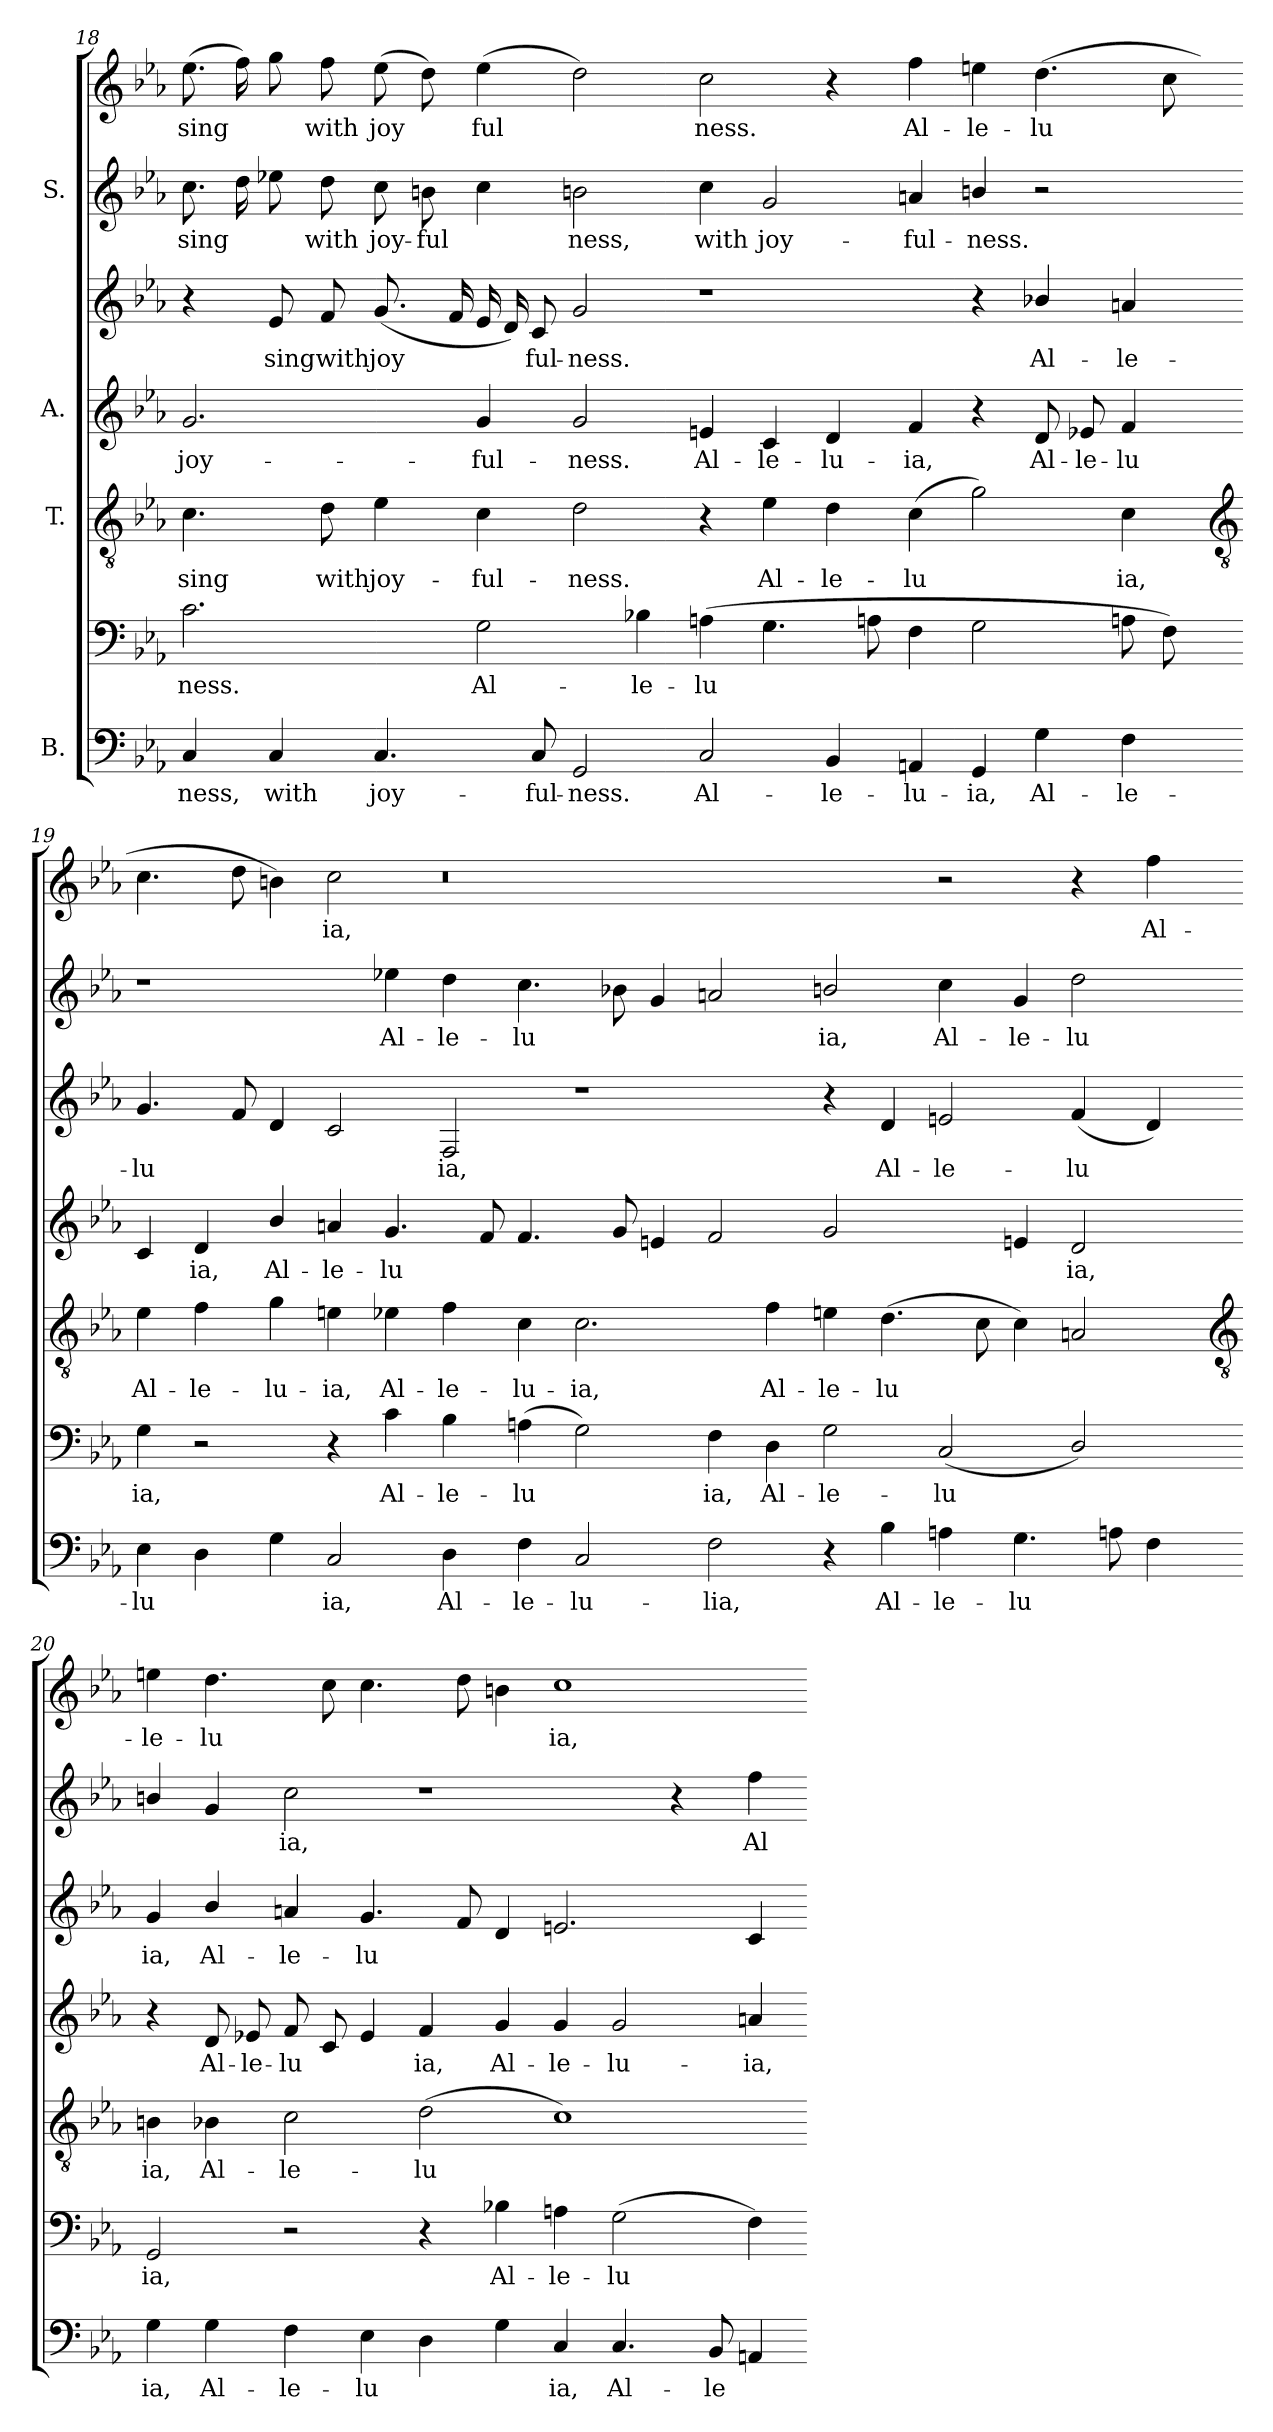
**kern	**text	**kern	**text	**kern	**text	**kern	**text	**kern	**text	**kern	**text	**kern	**text
*part4	*part4	*part4	*part4	*part3	*part3	*part2	*part2	*part2	*part2	*part1	*part1	*part1	*part1
*staff7	*staff7	*staff6	*staff6	*staff5	*staff5	*staff4	*staff4	*staff3	*staff3	*staff2	*staff2	*staff1	*staff1
*I"B.	*	*	*	*I"T.	*	*I"A.	*	*	*	*I"S.	*	*	*
!!LO:LB:g=z
*clefF4	*	*clefF4	*	*clefGv2	*	*clefG2	*	*clefG2	*	*clefG2	*	*clefG2	*
*k[b-e-a-]	*	*k[b-e-a-]	*	*k[b-e-a-]	*	*k[b-e-a-]	*	*k[b-e-a-]	*	*k[b-e-a-]	*	*k[b-e-a-]	*
*E-:	*	*E-:	*	*E-:	*	*E-:	*	*E-:	*	*E-:	*	*E-:	*
=18	=18	=18	=18	=18	=18	=18	=18	=18	=18	=18	=18	=18	=18
!	!LO:LY:b	!	!LO:LY:b	!	!LO:LY:b	!	!LO:LY:b	!	!	!	!LO:LY:b	!	!LO:LY:b
4C	ness,	2.c	ness.	4.c	sing	2.g	-joy-	4r	.	8.cc	sing	(>8.ee-	sing
.	.	.	.	.	.	.	.	.	.	16dd	.	16ff)	.
!	!LO:LY:b	!	!	!	!	!	!	!	!LO:LY:b	!	!	!	!
4C	with	.	.	.	.	.	.	8e-	sing	8ee-X	.	8gg	.
!	!	!	!	!	!LO:LY:b	!	!	!	!LO:LY:b	!	!LO:LY:b	!	!LO:LY:b
.	.	.	.	8d	with	.	.	8f	with	8dd	with	8ff	with
!	!LO:LY:b	!	!	!	!LO:LY:b	!	!	!	!LO:LY:b	!	!LO:LY:b	!	!LO:LY:b
4.C	joy-	.	.	4e-	joy-	.	.	(<8.g	joy	8cc	joy-	(>8ee-	joy
!	!	!	!	!	!	!	!	!	!	!	!LO:LY:b	!	!
.	.	.	.	.	.	.	.	.	.	8bn	-ful	8dd)	.
.	.	.	.	.	.	.	.	16f	.	.	.	.	.
!	!	!	!LO:LY:b	!	!LO:LY:b	!	!LO:LY:b	!	!	!	!	!	!LO:LY:b
.	.	2G	Al-	4c	-ful-	4g	-ful-	16e-	.	4cc	.	(>4ee-	ful
.	.	.	.	.	.	.	.	16d)	.	.	.	.	.
!	!LO:LY:b	!	!	!	!	!	!	!	!LO:LY:b	!	!	!	!
8C	-ful-	.	.	.	.	.	.	8c	ful-	.	.	.	.
!	!LO:LY:b	!	!	!	!LO:LY:b	!	!LO:LY:b	!	!LO:LY:b	!	!LO:LY:b	!	!
2GG	-ness.	.	.	2d	-ness.	2g	-ness.	2g	-ness.	2bn	ness,	2dd)	.
!	!	!	!LO:LY:b	!	!	!	!	!	!	!	!	!	!
.	.	4B-X	-le-	.	.	.	.	.	.	.	.	.	.
!	!LO:LY:b	!	!LO:LY:b	!	!	!	!LO:LY:b	!	!	!	!LO:LY:b	!	!LO:LY:b
2C	Al-	(>4An	-lu	4r	.	4en	Al-	1r	.	4cc	with	2cc	ness.
!	!	!	!	!	!LO:LY:b	!	!LO:LY:b	!	!	!	!LO:LY:b	!	!
.	.	4.G	.	4e-	Al-	4c	-le-	.	.	2g	joy-	.	.
!	!LO:LY:b	!	!	!	!LO:LY:b	!	!LO:LY:b	!	!	!	!	!	!
4BB-	-le-	.	.	4d	-le-	4d	-lu-	.	.	.	.	4r	.
.	.	8An	.	.	.	.	.	.	.	.	.	.	.
!	!LO:LY:b	!	!	!	!LO:LY:b	!	!LO:LY:b	!	!	!	!LO:LY:b	!	!LO:LY:b
4AAn	-lu-	4F	.	(>4c	-lu	4f	-ia,	.	.	4an	-ful-	4ff	Al-
!	!LO:LY:b	!	!	!	!	!	!	!	!	!	!LO:LY:b	!	!LO:LY:b
4GG	-ia,	2G	.	2g)	.	4r	.	4r	.	4bn/	-ness.	4een	-le-
!	!LO:LY:b	!	!	!	!	!	!LO:LY:b	!	!LO:LY:b	!	!	!	!LO:LY:b
4G	Al-	.	.	.	.	8d	Al-	4b-X/	Al-	2r	.	(>4.dd	-lu
!	!	!	!	!	!	!	!LO:LY:b	!	!	!	!	!	!
.	.	.	.	.	.	8e-X	-le-	.	.	.	.	.	.
!	!LO:LY:b	!	!	!	!LO:LY:b	!	!LO:LY:b	!	!LO:LY:b	!	!	!	!
4F	-le-	8An	.	4c	ia,	(<4f	-lu	4an	-le-	.	.	.	.
.	.	8F)	.	.	.	.	.	.	.	.	.	8cc	.
!!LO:LB:g=z
=19-	=19-	=19-	=19-	=19-	=19-	=19-	=19-	=19-	=19-	=19-	=19-	=19-	=19-
*	*	*	*	*clefGv2	*	*	*	*	*	*	*	*	*
!	!LO:LY:b	!	!LO:LY:b	!	!LO:LY:b	!	!	!	!LO:LY:b	!	!	!	!
4E-	lu	4G	-ia,	4e-	Al-	(<4c	.	4.g	lu	1r	.	4.cc	.
!	!	!	!	!	!LO:LY:b	!	!LO:LY:b	!	!	!	!	!	!
4D	.	2r	.	4f	-le-	4d	ia,	.	.	.	.	.	.
.	.	.	.	.	.	.	.	8f	.	.	.	8dd	.
!	!	!	!	!	!LO:LY:b	!	!LO:LY:b	!	!	!	!	!	!
4G	.	.	.	4g	-lu-	4b-/	Al-	4d	.	.	.	4bn)	.
!	!LO:LY:b	!	!	!	!LO:LY:b	!	!LO:LY:b	!	!	!	!	!	!LO:LY:b
2C	ia,	4r	.	4en	-ia,	4an	-le-	2c)	.	.	.	2cc	ia,
!	!	!	!LO:LY:b	!	!LO:LY:b	!	!LO:LY:b	!	!	!	!LO:LY:b	!	!
.	.	4c	Al-	4e-X	Al-	4.g	-lu	.	.	4ee-X	-Al-	.	.
!	!LO:LY:b	!	!LO:LY:b	!	!LO:LY:b	!	!	!	!LO:LY:b	!	!LO:LY:b	!	!
4D	Al-	4B-	-le-	4f	-le-	.	.	2F	ia,	4dd	-le-	0r	.
.	.	.	.	.	.	8f	.	.	.	.	.	.	.
!	!LO:LY:b	!	!LO:LY:b	!	!LO:LY:b	!	!	!	!	!	!LO:LY:b	!	!
4F	-le-	(>4An	-lu	4c	-lu-	4.f	.	.	.	4.cc	-lu	.	.
!	!LO:LY:b	!	!	!	!LO:LY:b	!	!	!	!	!	!	!	!
2C	-lu-	2G)	.	2.c	-ia,	.	.	1r	.	.	.	.	.
.	.	.	.	.	.	8g	.	.	.	8b-	.	.	.
.	.	.	.	.	.	4en	.	.	.	4g	.	.	.
!	!LO:LY:b	!	!LO:LY:b	!	!	!	!	!	!	!	!	!	!
2F	-lia,	4F	ia,	.	.	2f	.	.	.	2an	.	.	.
!	!	!	!LO:LY:b	!	!LO:LY:b	!	!	!	!	!	!	!	!
.	.	4D	Al-	4f	Al-	.	.	.	.	.	.	.	.
!	!	!	!LO:LY:b	!	!LO:LY:b	!	!	!	!	!	!LO:LY:b	!	!
4r	.	2G	-le-	4en	-le-	2g	.	4r	.	2bn/	ia,	.	.
!	!LO:LY:b	!	!	!	!LO:LY:b	!	!	!	!LO:LY:b	!	!	!	!
4B-	Al-	.	.	(>4.d	-lu	.	.	4d	Al-	.	.	.	.
!	!LO:LY:b	!	!LO:LY:b	!	!	!	!	!	!LO:LY:b	!	!LO:LY:b	!	!
4An	-le-	(<2C	-lu	.	.	4eyy	.	2en	-le-	4cc	Al-	2r	.
.	.	.	.	8c	.	.	.	.	.	.	.	.	.
!	!LO:LY:b	!	!	!	!	!	!	!	!	!	!LO:LY:b	!	!
4.G	-lu	.	.	4c)	.	4en	.	.	.	4g	-le-	.	.
!	!	!	!	!	!	!	!LO:LY:b	!	!LO:LY:b	!	!LO:LY:b	!	!
.	.	2D/)	.	2An	.	2d	ia,	(<4f	-lu	(>2dd	-lu	4r	.
8An	.	.	.	.	.	.	.	.	.	.	.	.	.
!	!	!	!	!	!	!	!	!	!	!	!	!	!LO:LY:b
4F	.	.	.	.	.	.	.	4d)	.	.	.	4ff	Al-
!!LO:LB:g=z
=20-	=20-	=20-	=20-	=20-	=20-	=20-	=20-	=20-	=20-	=20-	=20-	=20-	=20-
*	*	*	*	*clefGv2	*	*	*	*	*	*	*	*	*
!	!LO:LY:b	!	!LO:LY:b	!	!LO:LY:b	!	!	!	!LO:LY:b	!	!	!	!LO:LY:b
4G	ia,	2GG	ia,	4Bn	ia,	4r	.	4g	ia,	4bn/	.	4een	le-
!	!LO:LY:b	!	!	!	!LO:LY:b	!	!LO:LY:b	!	!LO:LY:b	!	!	!	!LO:LY:b
4G	Al-	.	.	4B-X	Al-	8d	Al-	4b-/	Al-	4g	.	4.dd	-lu
!	!	!	!	!	!	!	!LO:LY:b	!	!	!	!	!	!
.	.	.	.	.	.	8e-X	-le-	.	.	.	.	.	.
!	!LO:LY:b	!	!	!	!LO:LY:b	!	!LO:LY:b	!	!LO:LY:b	!	!LO:LY:b	!	!
4F	-le-	2r	.	2c	-le-	8f	-lu	4an	-le-	2cc	ia,	.	.
.	.	.	.	.	.	8c	.	.	.	.	.	8cc	.
!	!LO:LY:b	!	!	!	!	!	!	!	!LO:LY:b	!	!	!	!
4E-	-lu	.	.	.	.	4e-	.	4.g	-lu	.	.	4.cc	.
!	!	!	!	!	!LO:LY:b	!	!LO:LY:b	!	!	!	!	!	!
4D	.	4r	.	(>2d	-lu	4f	ia,	.	.	1r	.	.	.
.	.	.	.	.	.	.	.	8f	.	.	.	8dd	.
!	!	!	!LO:LY:b	!	!	!	!LO:LY:b	!	!	!	!	!	!
4G	.	4B-X	Al-	.	.	4g	Al-	4d	.	.	.	4bn)	.
!	!LO:LY:b	!	!LO:LY:b	!	!	!	!LO:LY:b	!	!	!	!	!	!LO:LY:b
4C	ia,	4An	-le-	1c)	.	4g	-le-	2.en	.	.	.	1cc	ia,
!	!LO:LY:b	!	!LO:LY:b	!	!	!	!LO:LY:b	!	!	!	!	!	!
4.C	Al-	(>2G	-lu	.	.	2g	-lu-	.	.	.	.	.	.
.	.	.	.	.	.	.	.	.	.	4r	.	.	.
!	!LO:LY:b	!	!	!	!	!	!	!	!	!	!	!	!
8BB-	-le	.	.	.	.	.	.	.	.	.	.	.	.
!	!	!	!	!	!	!	!LO:LY:b	!	!	!	!LO:LY:b	!	!
4AAn	.	4F)	.	.	.	4an	-ia,	4c)	.	4ff	Al-	.	.
=-	=-	=-	=-	=-	=-	=-	=-	=-	=-	=-	=-	=-	=-
*-	*-	*-	*-	*-	*-	*-	*-	*-	*-	*-	*-	*-	*-
